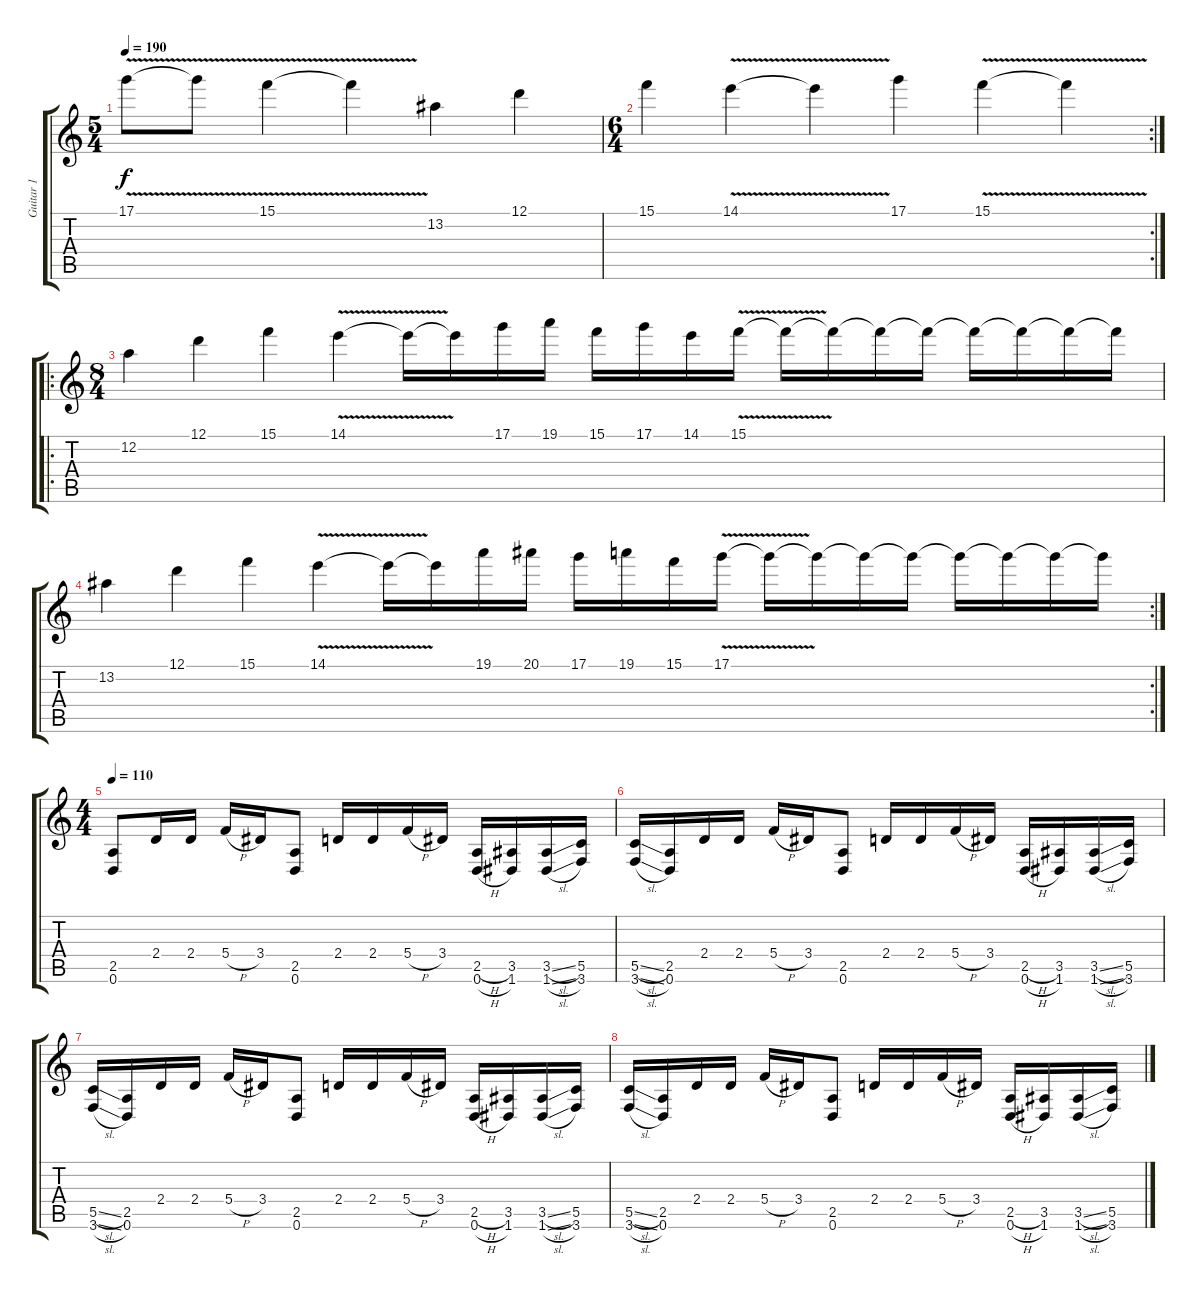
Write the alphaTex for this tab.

\track ("Guitar 1" "Guitar 1") {instrument overdrivenguitar}
\staff {score tabs}
\tuning (D4 A3 F3 C3 G2 D2) {hide}
\ts (5 4)
\tempo 190
\clef g2
\ks c
17.1{v}.8{dy f} 17.1{t}.8 15.1{v}.4 15.1{t}.4 13.2.4 12.1.4 |
\rc 2
\ts (6 4)
15.1.4 14.1{v}.4 14.1{t}.4 17.1.4 15.1{v}.4 15.1{t}.4 |
\ro
\ts (8 4)
12.2.4 12.1.4 15.1.4 14.1{v}.4 14.1{t}.16 14.1{t}.16 17.1.16 19.1.16 15.1.16 17.1.16 14.1.16 15.1{v}.16 15.1{t}.16 15.1{t}.16 15.1{t}.16 15.1{t}.16 15.1{t}.16 15.1{t}.16 15.1{t}.16 15.1{t}.16 |
\rc 2
13.2.4 12.1.4 15.1.4 14.1{v}.4 14.1{t}.16 14.1{t}.16 19.1.16 20.1.16 17.1.16 19.1.16 15.1.16 17.1{v}.16 17.1{t}.16 17.1{t}.16 17.1{t}.16 17.1{t}.16 17.1{t}.16 17.1{t}.16 17.1{t}.16 17.1{t}.16 |
\ts (4 4)
\tempo 110
(2.5 0.6).8 2.4.16 2.4.16 5.4{h}.16 3.4.16 (2.5 0.6).8 2.4.16 2.4.16 5.4{h}.16 3.4.16 (2.5{h} 0.6{h}).16 (3.5 1.6).16 (3.5{sl} 1.6{sl}).16 (5.5 3.6).16 |
(5.5{sl} 3.6{sl}).16 (2.5 0.6).16 2.4.16 2.4.16 5.4{h}.16 3.4.16 (2.5 0.6).8 2.4.16 2.4.16 5.4{h}.16 3.4.16 (2.5{h} 0.6{h}).16 (3.5 1.6).16 (3.5{sl} 1.6{sl}).16 (5.5 3.6).16 |
(5.5{sl} 3.6{sl}).16 (2.5 0.6).16 2.4.16 2.4.16 5.4{h}.16 3.4.16 (2.5 0.6).8 2.4.16 2.4.16 5.4{h}.16 3.4.16 (2.5{h} 0.6{h}).16 (3.5 1.6).16 (3.5{sl} 1.6{sl}).16 (5.5 3.6).16 |
(5.5{sl} 3.6{sl}).16 (2.5 0.6).16 2.4.16 2.4.16 5.4{h}.16 3.4.16 (2.5 0.6).8 2.4.16 2.4.16 5.4{h}.16 3.4.16 (2.5{h} 0.6{h}).16 (3.5 1.6).16 (3.5{sl} 1.6{sl}).16 (5.5 3.6).16
